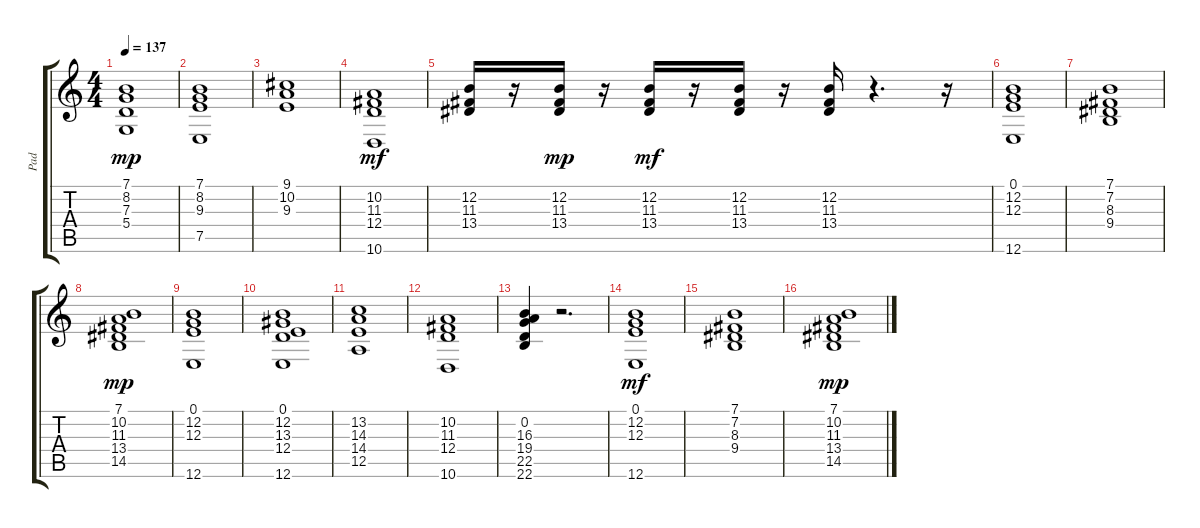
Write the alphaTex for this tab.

\track ("Pad" "Pad") {instrument drawbarorgan}
\staff {score tabs}
\tuning (E4 B3 G3 D3 A2 E2) {hide}
\ts (4 4)
\tempo 137
\clef g2
\ks c
(7.1 8.2 7.3 5.4).1{dy mp} |
(7.1 8.2 9.3 7.5).1 |
(9.1 10.2 9.3).1 |
(10.2 11.3 12.4 10.6).1{dy mf} |
(12.2 11.3 13.4).16 r.16 (12.2 11.3 13.4).16{dy mp} r.16 (12.2 11.3 13.4).16{dy mf} r.16 (12.2 11.3 13.4).16 r.16 (12.2 11.3 13.4).16 r.4{d} r.16 |
(0.1 12.2 12.3 12.6).1 |
(7.1 7.2 8.3 9.4).1 |
(7.1 10.2 11.3 13.4 14.5).1{dy mp} |
(0.1 12.2 12.3 12.6).1 |
(0.1 12.2 13.3 12.4 12.6).1 |
(13.2 14.3 14.4 12.5).1 |
(10.2 11.3 12.4 10.6).1 |
(0.2 16.3 19.4 22.5 22.6).4 r.2{d} |
(0.1 12.2 12.3 12.6).1{dy mf} |
(7.1 7.2 8.3 9.4).1 |
(7.1 10.2 11.3 13.4 14.5).1{dy mp}
